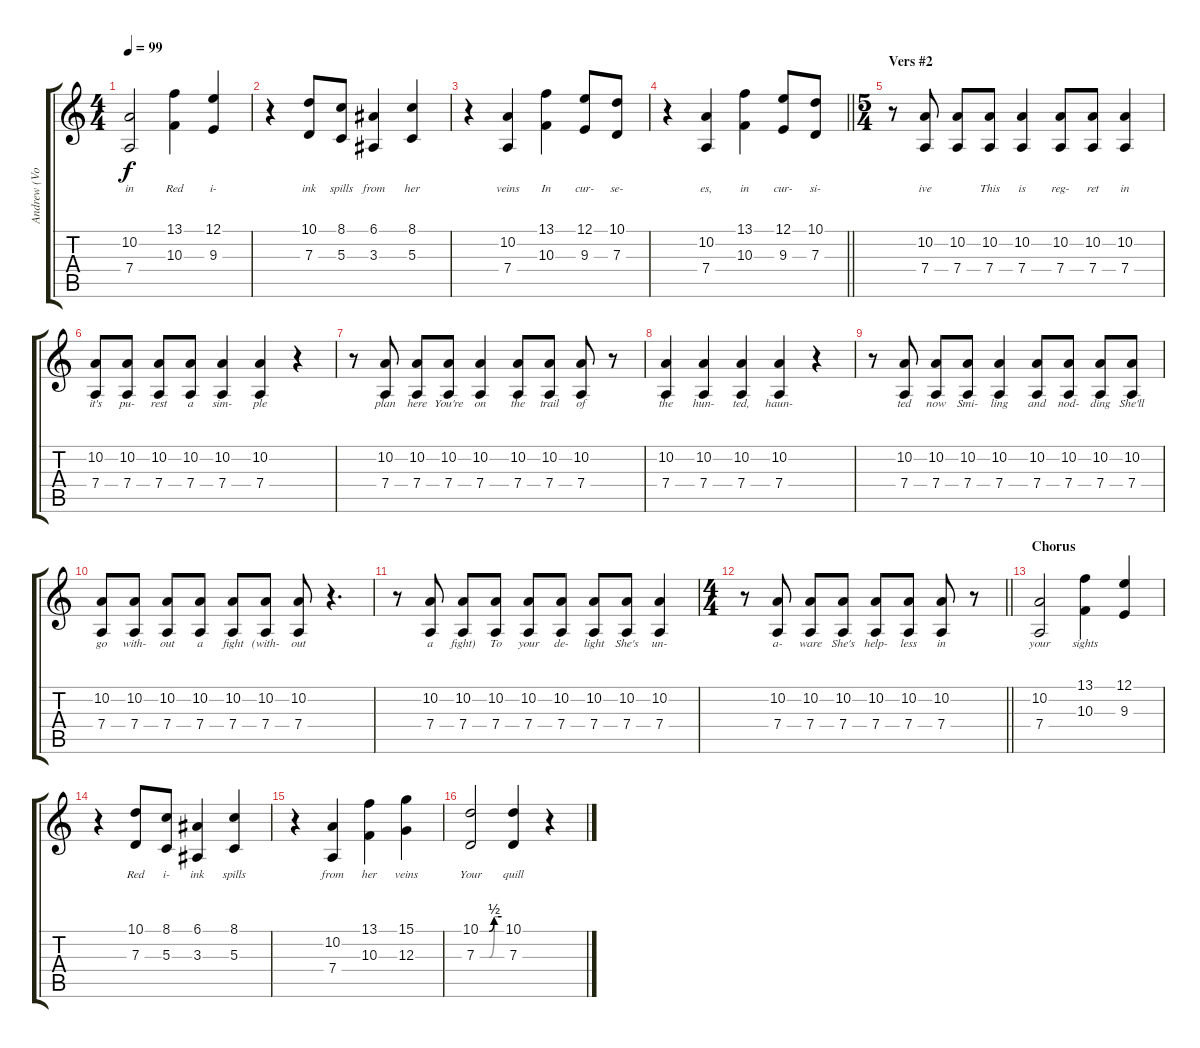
\track ("Andrew (Vocals)" "Andrew (Vo") {instrument lead2sawtooth}
\staff {score tabs}
\tuning (E4 B3 G3 D3 A2 E2) {hide}
\ts (4 4)
\tempo 99
\clef g2
\ks c
(10.2 7.4).2{lyrics (0 "in") lyrics (1 "") lyrics (2 "") lyrics (3 "") lyrics (4 "") dy f} (13.1 10.3).4{lyrics (0 "Red") lyrics (1 "") lyrics (2 "") lyrics (3 "") lyrics (4 "")} (12.1 9.3).4{lyrics (0 "i-") lyrics (1 "") lyrics (2 "") lyrics (3 "") lyrics (4 "")} |
r.4 (10.1 7.3).8{lyrics (0 "ink") lyrics (1 "") lyrics (2 "") lyrics (3 "") lyrics (4 "")} (8.1 5.3).8{lyrics (0 "spills") lyrics (1 "") lyrics (2 "") lyrics (3 "") lyrics (4 "")} (6.1 3.3).4{lyrics (0 "from") lyrics (1 "") lyrics (2 "") lyrics (3 "") lyrics (4 "")} (8.1 5.3).4{lyrics (0 "her") lyrics (1 "") lyrics (2 "") lyrics (3 "") lyrics (4 "")} |
r.4 (10.2 7.4).4{lyrics (0 "veins") lyrics (1 "") lyrics (2 "") lyrics (3 "") lyrics (4 "")} (13.1 10.3).4{lyrics (0 "In") lyrics (1 "") lyrics (2 "") lyrics (3 "") lyrics (4 "")} (12.1 9.3).8{lyrics (0 "cur-") lyrics (1 "") lyrics (2 "") lyrics (3 "") lyrics (4 "")} (10.1 7.3).8{lyrics (0 "se-") lyrics (1 "") lyrics (2 "") lyrics (3 "") lyrics (4 "")} |
\barLineRight lightlight
r.4 (10.2 7.4).4{lyrics (0 "es,") lyrics (1 "") lyrics (2 "") lyrics (3 "") lyrics (4 "")} (13.1 10.3).4{lyrics (0 "in") lyrics (1 "") lyrics (2 "") lyrics (3 "") lyrics (4 "")} (12.1 9.3).8{lyrics (0 "cur-") lyrics (1 "") lyrics (2 "") lyrics (3 "") lyrics (4 "")} (10.1 7.3).8{lyrics (0 "si-") lyrics (1 "") lyrics (2 "") lyrics (3 "") lyrics (4 "")} |
\ts (5 4)
\section ("" "Vers #2")
r.8 (10.2 7.4).8{lyrics (0 "ive") lyrics (1 "") lyrics (2 "") lyrics (3 "") lyrics (4 "")} (10.2 7.4).8{lyrics (0 "") lyrics (1 "") lyrics (2 "") lyrics (3 "") lyrics (4 "")} (10.2 7.4).8{lyrics (0 "This") lyrics (1 "") lyrics (2 "") lyrics (3 "") lyrics (4 "")} (10.2 7.4).4{lyrics (0 "is") lyrics (1 "") lyrics (2 "") lyrics (3 "") lyrics (4 "")} (10.2 7.4).8{lyrics (0 "reg-") lyrics (1 "") lyrics (2 "") lyrics (3 "") lyrics (4 "")} (10.2 7.4).8{lyrics (0 "ret") lyrics (1 "") lyrics (2 "") lyrics (3 "") lyrics (4 "")} (10.2 7.4).4{lyrics (0 "in") lyrics (1 "") lyrics (2 "") lyrics (3 "") lyrics (4 "")} |
(10.2 7.4).8{lyrics (0 "it's") lyrics (1 "") lyrics (2 "") lyrics (3 "") lyrics (4 "")} (10.2 7.4).8{lyrics (0 "pu-") lyrics (1 "") lyrics (2 "") lyrics (3 "") lyrics (4 "")} (10.2 7.4).8{lyrics (0 "rest") lyrics (1 "") lyrics (2 "") lyrics (3 "") lyrics (4 "")} (10.2 7.4).8{lyrics (0 "a") lyrics (1 "") lyrics (2 "") lyrics (3 "") lyrics (4 "")} (10.2 7.4).4{lyrics (0 "sim-") lyrics (1 "") lyrics (2 "") lyrics (3 "") lyrics (4 "")} (10.2 7.4).4{lyrics (0 "ple") lyrics (1 "") lyrics (2 "") lyrics (3 "") lyrics (4 "")} r.4 |
r.8 (10.2 7.4).8{lyrics (0 "plan") lyrics (1 "") lyrics (2 "") lyrics (3 "") lyrics (4 "")} (10.2 7.4).8{lyrics (0 "here") lyrics (1 "") lyrics (2 "") lyrics (3 "") lyrics (4 "")} (10.2 7.4).8{lyrics (0 "You're") lyrics (1 "") lyrics (2 "") lyrics (3 "") lyrics (4 "")} (10.2 7.4).4{lyrics (0 "on") lyrics (1 "") lyrics (2 "") lyrics (3 "") lyrics (4 "")} (10.2 7.4).8{lyrics (0 "the") lyrics (1 "") lyrics (2 "") lyrics (3 "") lyrics (4 "")} (10.2 7.4).8{lyrics (0 "trail") lyrics (1 "") lyrics (2 "") lyrics (3 "") lyrics (4 "")} (10.2 7.4).8{lyrics (0 "of") lyrics (1 "") lyrics (2 "") lyrics (3 "") lyrics (4 "")} r.8 |
(10.2 7.4).4{lyrics (0 "the") lyrics (1 "") lyrics (2 "") lyrics (3 "") lyrics (4 "")} (10.2 7.4).4{lyrics (0 "hun-") lyrics (1 "") lyrics (2 "") lyrics (3 "") lyrics (4 "")} (10.2 7.4).4{lyrics (0 "ted,") lyrics (1 "") lyrics (2 "") lyrics (3 "") lyrics (4 "")} (10.2 7.4).4{lyrics (0 "haun-") lyrics (1 "") lyrics (2 "") lyrics (3 "") lyrics (4 "")} r.4 |
r.8 (10.2 7.4).8{lyrics (0 "ted") lyrics (1 "") lyrics (2 "") lyrics (3 "") lyrics (4 "")} (10.2 7.4).8{lyrics (0 "now") lyrics (1 "") lyrics (2 "") lyrics (3 "") lyrics (4 "")} (10.2 7.4).8{lyrics (0 "Smi-") lyrics (1 "") lyrics (2 "") lyrics (3 "") lyrics (4 "")} (10.2 7.4).4{lyrics (0 "ling") lyrics (1 "") lyrics (2 "") lyrics (3 "") lyrics (4 "")} (10.2 7.4).8{lyrics (0 "and") lyrics (1 "") lyrics (2 "") lyrics (3 "") lyrics (4 "")} (10.2 7.4).8{lyrics (0 "nod-") lyrics (1 "") lyrics (2 "") lyrics (3 "") lyrics (4 "")} (10.2 7.4).8{lyrics (0 "ding") lyrics (1 "") lyrics (2 "") lyrics (3 "") lyrics (4 "")} (10.2 7.4).8{lyrics (0 "She'll") lyrics (1 "") lyrics (2 "") lyrics (3 "") lyrics (4 "")} |
(10.2 7.4).8{lyrics (0 "go") lyrics (1 "") lyrics (2 "") lyrics (3 "") lyrics (4 "")} (10.2 7.4).8{lyrics (0 "with-") lyrics (1 "") lyrics (2 "") lyrics (3 "") lyrics (4 "")} (10.2 7.4).8{lyrics (0 "out") lyrics (1 "") lyrics (2 "") lyrics (3 "") lyrics (4 "")} (10.2 7.4).8{lyrics (0 "a") lyrics (1 "") lyrics (2 "") lyrics (3 "") lyrics (4 "") volume 9} (10.2 7.4).8{lyrics (0 "fight") lyrics (1 "") lyrics (2 "") lyrics (3 "") lyrics (4 "")} (10.2 7.4).8{lyrics (0 "(with-") lyrics (1 "") lyrics (2 "") lyrics (3 "") lyrics (4 "")} (10.2 7.4).8{lyrics (0 "out") lyrics (1 "") lyrics (2 "") lyrics (3 "") lyrics (4 "")} r.4{d} |
r.8 (10.2 7.4).8{lyrics (0 "a") lyrics (1 "") lyrics (2 "") lyrics (3 "") lyrics (4 "") volume 11} (10.2 7.4).8{lyrics (0 "fight)") lyrics (1 "") lyrics (2 "") lyrics (3 "") lyrics (4 "")} (10.2 7.4).8{lyrics (0 "To") lyrics (1 "") lyrics (2 "") lyrics (3 "") lyrics (4 "")} (10.2 7.4).8{lyrics (0 "your") lyrics (1 "") lyrics (2 "") lyrics (3 "") lyrics (4 "")} (10.2 7.4).8{lyrics (0 "de-") lyrics (1 "") lyrics (2 "") lyrics (3 "") lyrics (4 "")} (10.2 7.4).8{lyrics (0 "light") lyrics (1 "") lyrics (2 "") lyrics (3 "") lyrics (4 "")} (10.2 7.4).8{lyrics (0 "She's") lyrics (1 "") lyrics (2 "") lyrics (3 "") lyrics (4 "")} (10.2 7.4).4{lyrics (0 "un-") lyrics (1 "") lyrics (2 "") lyrics (3 "") lyrics (4 "")} |
\ts (4 4)
\barLineRight lightlight
r.8 (10.2 7.4).8{lyrics (0 "a-") lyrics (1 "") lyrics (2 "") lyrics (3 "") lyrics (4 "")} (10.2 7.4).8{lyrics (0 "ware") lyrics (1 "") lyrics (2 "") lyrics (3 "") lyrics (4 "")} (10.2 7.4).8{lyrics (0 "She's") lyrics (1 "") lyrics (2 "") lyrics (3 "") lyrics (4 "")} (10.2 7.4).8{lyrics (0 "help-") lyrics (1 "") lyrics (2 "") lyrics (3 "") lyrics (4 "")} (10.2 7.4).8{lyrics (0 "less") lyrics (1 "") lyrics (2 "") lyrics (3 "") lyrics (4 "")} (10.2 7.4).8{lyrics (0 "in") lyrics (1 "") lyrics (2 "") lyrics (3 "") lyrics (4 "")} r.8 |
\section ("" "Chorus")
(10.2 7.4).2{lyrics (0 "your") lyrics (1 "") lyrics (2 "") lyrics (3 "") lyrics (4 "")} (13.1 10.3).4{lyrics (0 "sights") lyrics (1 "") lyrics (2 "") lyrics (3 "") lyrics (4 "")} (12.1 9.3).4{lyrics (0 "") lyrics (1 "") lyrics (2 "") lyrics (3 "") lyrics (4 "")} |
r.4 (10.1 7.3).8{lyrics (0 "Red") lyrics (1 "") lyrics (2 "") lyrics (3 "") lyrics (4 "")} (8.1 5.3).8{lyrics (0 "i-") lyrics (1 "") lyrics (2 "") lyrics (3 "") lyrics (4 "")} (6.1 3.3).4{lyrics (0 "ink") lyrics (1 "") lyrics (2 "") lyrics (3 "") lyrics (4 "")} (8.1 5.3).4{lyrics (0 "spills") lyrics (1 "") lyrics (2 "") lyrics (3 "") lyrics (4 "")} |
r.4 (10.2 7.4).4{lyrics (0 "from") lyrics (1 "") lyrics (2 "") lyrics (3 "") lyrics (4 "")} (13.1 10.3).4{lyrics (0 "her") lyrics (1 "") lyrics (2 "") lyrics (3 "") lyrics (4 "")} (15.1 12.3).4{lyrics (0 "veins") lyrics (1 "") lyrics (2 "") lyrics (3 "") lyrics (4 "")} |
(10.1{be (custom 0 0 25 0 39 2 60 2)} 7.3{be (custom 0 0 26 0 40 2 60 2)}).2{lyrics (0 "Your") lyrics (1 "") lyrics (2 "") lyrics (3 "") lyrics (4 "")} (10.1 7.3).4{lyrics (0 "quill") lyrics (1 "") lyrics (2 "") lyrics (3 "") lyrics (4 "")} r.4
